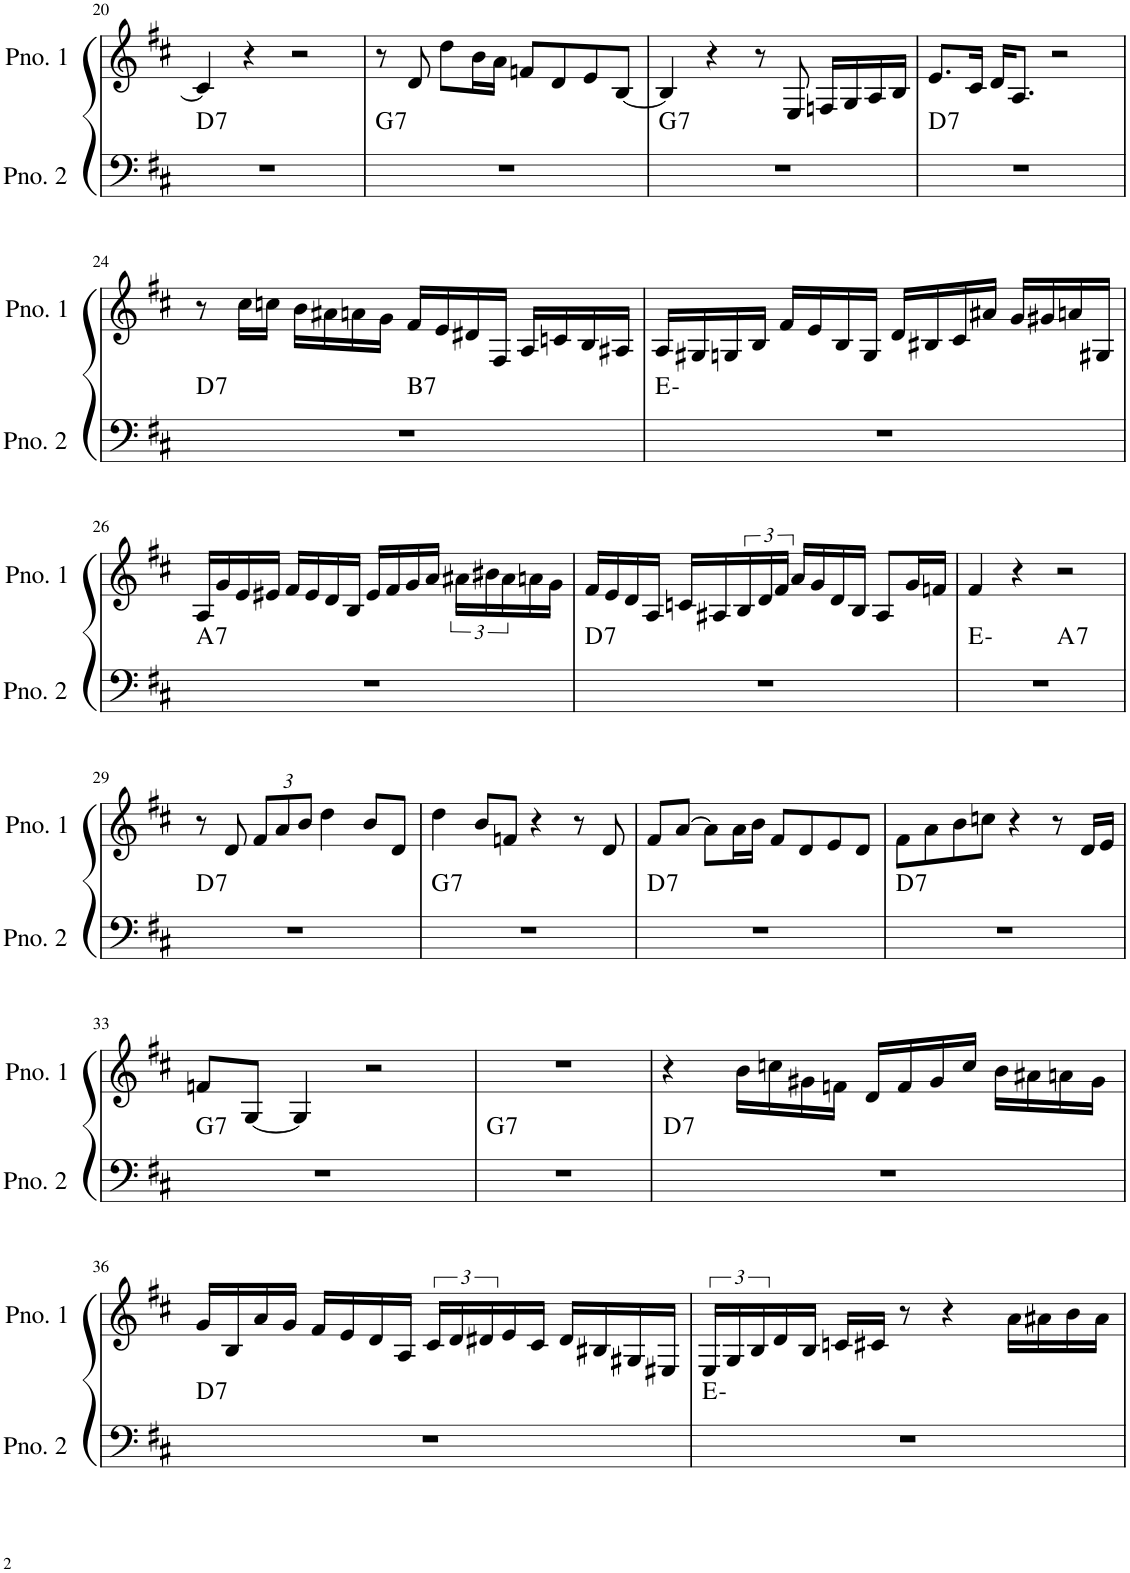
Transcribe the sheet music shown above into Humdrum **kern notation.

**kern	**harte	**kern
*part2	*part2	*part1
*staff2	*	*staff1
*I"ピアノ 2	*	*I"ピアノ 1
!!LO:PB:g=z
*clefF4	*	*clefG2
*k[f#c#]	*	*k[f#c#]
*M4/4	*	*M4/4
=20	=20	=20
!	!LO:H:kt=7	!
1r	D:7	4c/]
.	.	4r
.	.	2r
=21	=21	=21
!	!LO:H:kt=7	!
1r	G:7	8r
.	.	8d/
.	.	8dd\L
.	.	16b\L
.	.	16a\JJ
.	.	8fn/L
.	.	8d/
.	.	8e/
.	.	[8B/J
=22	=22	=22
!	!LO:H:kt=7	!
1r	G:7	4B/]
.	.	4r
.	.	8r
.	.	8E/
.	.	16Fn/LL
.	.	16G/
.	.	16A/
.	.	16B/JJ
=23	=23	=23
!	!LO:H:kt=7	!
1r	D:7	8.e/L
.	.	16c#/Jk
.	.	16d/KL
.	.	8.A/J
.	.	2r
!!LO:LB:g=z
=24	=24	=24
!	!LO:H:kt=7	!
*^	*	*
1r	2ryy	D:7	8r
.	.	.	16cc#\LL
.	.	.	16ccn\JJ
.	.	.	16b\LL
.	.	.	16a#X\
.	.	.	16an\
.	.	.	16g\JJ
!	!	!LO:H:kt=7	!
.	2ryy	B:7	16f#/LL
.	.	.	16e/
.	.	.	16d#X/
.	.	.	16F#/JJ
.	.	.	16A/LL
.	.	.	16cn/
.	.	.	16B/
.	.	.	16A#X/JJ
*v	*v	*	*
=25	=25	=25
1r	E:min	16A/LL
.	.	16G#X/
.	.	16Gn/
.	.	16B/JJ
.	.	16f#/LL
.	.	16e/
.	.	16B/
.	.	16G/JJ
.	.	16d/LL
.	.	16B#X/
.	.	16c#/
.	.	16a#X/JJ
.	.	16g/LL
.	.	16g#X/
.	.	16an/
.	.	16G#X/JJ
!!LO:LB:g=z
=26	=26	=26
!	!LO:H:kt=7	!
1r	A:7	16A/LL
.	.	16g/
.	.	16e/
.	.	16e#X/JJ
.	.	16f#/LL
.	.	16e#/
.	.	16d/
.	.	16B/JJ
.	.	16e#/LL
.	.	16f#/
.	.	16g/
.	.	16a/JJ
.	.	24a#X\LL
.	.	24b#X\
.	.	24a#\
.	.	16an\
.	.	16g\JJ
=27	=27	=27
!	!LO:H:kt=7	!
1r	D:7	16f#/LL
.	.	16e/
.	.	16d/
.	.	16A/JJ
.	.	16cn/LL
.	.	16A#X/
.	.	24B/
.	.	24d/
.	.	24f#/JJ
.	.	16a/LL
.	.	16g/
.	.	16d/
.	.	16B/JJ
.	.	8A#/L
.	.	16g/L
.	.	16fn/JJ
=28	=28	=28
*^	*	*
1r	2ryy	E:min	4f#/
.	.	.	4r
!	!	!LO:H:kt=7	!
.	2ryy	A:7	2r
!!LO:LB:g=z
=29	=29	=29	=29
!	!	!LO:H:kt=7	!
*v	*v	*	*
1r	D:7	8r
.	.	8d/
*	*	*Xbrackettup
.	.	12f#/L
.	.	12a/
.	.	12b/J
.	.	4dd\
.	.	8b/L
.	.	8d/J
=30	=30	=30
!	!LO:H:kt=7	!
1r	G:7	4dd\
.	.	8b/L
.	.	8fn/J
.	.	4r
.	.	8r
.	.	8d/
=31	=31	=31
!	!LO:H:kt=7	!
1r	D:7	8f#/L
.	.	[8a/J
.	.	8a\L]
.	.	16a\L
.	.	16b\JJ
.	.	8f#/L
.	.	8d/
.	.	8e/
.	.	8d/J
=32	=32	=32
!	!LO:H:kt=7	!
1r	D:7	8f#\L
.	.	8a\
.	.	8b\
.	.	8ccn\J
.	.	4r
.	.	8r
.	.	16d/LL
.	.	16e/JJ
!!LO:LB:g=z
=33	=33	=33
!	!LO:H:kt=7	!
1r	G:7	8fn/L
.	.	[8G/J
.	.	4G/]
.	.	2r
=34	=34	=34
!	!LO:H:kt=7	!
1r	G:7	1r
=35	=35	=35
!	!LO:H:kt=7	!
1r	D:7	4r
.	.	16b\LL
.	.	16ccn\
.	.	16g#X\
.	.	16fn\JJ
.	.	16d/LL
.	.	16f/
.	.	16g#/
.	.	16cc/JJ
.	.	16b\LL
.	.	16a#X\
.	.	16an\
.	.	16g#\JJ
!!LO:LB:g=z
=36	=36	=36
!	!LO:H:kt=7	!
1r	D:7	16g/LL
.	.	16B/
.	.	16a/
.	.	16g/JJ
.	.	16f#/LL
.	.	16e/
.	.	16d/
.	.	16A/JJ
*	*	*brackettup
.	.	24c#/LL
.	.	24d/
.	.	24d#X/
.	.	16e/
.	.	16c#/JJ
.	.	16d#/LL
.	.	16B#X/
.	.	16G#X/
.	.	16E#X/JJ
=37	=37	=37
1r	E:min	24E/LL
.	.	24G/
.	.	24B/
.	.	16d/
.	.	16B/JJ
.	.	16cn/LL
.	.	16c#X/JJ
.	.	8r
.	.	4r
.	.	16a\LL
.	.	16a#X\
.	.	16b\
.	.	16a#\JJ
=	=	=
*-	*-	*-
